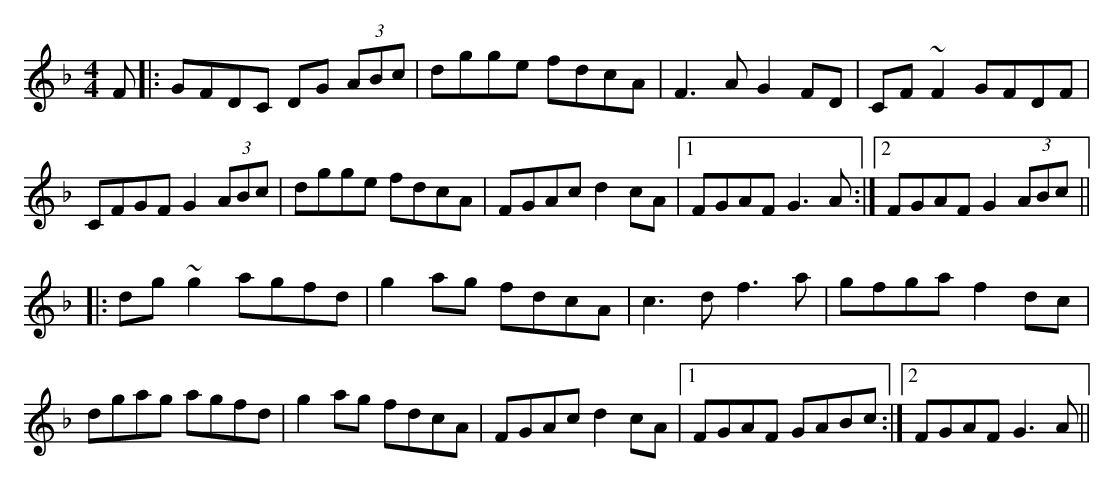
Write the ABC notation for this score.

X:1
M:4/4
K:Gdor
F|:GFDC DG (3ABc|dgge fdcA|F3 A G2 FD|CF~F2 GFDF|
CFGF G2 (3ABc|dgge fdcA|FGAc d2 cA|1 FGAF G3 A:|2 FGAF G2 (3ABc||
|:dg~g2 agfd|g2 ag fdcA|c3 d f3 a|gfga f2 dc|
dgag agfd|g2 ag fdcA|FGAc d2 cA|1 FGAF GABc:|2 FGAF G3 A||
